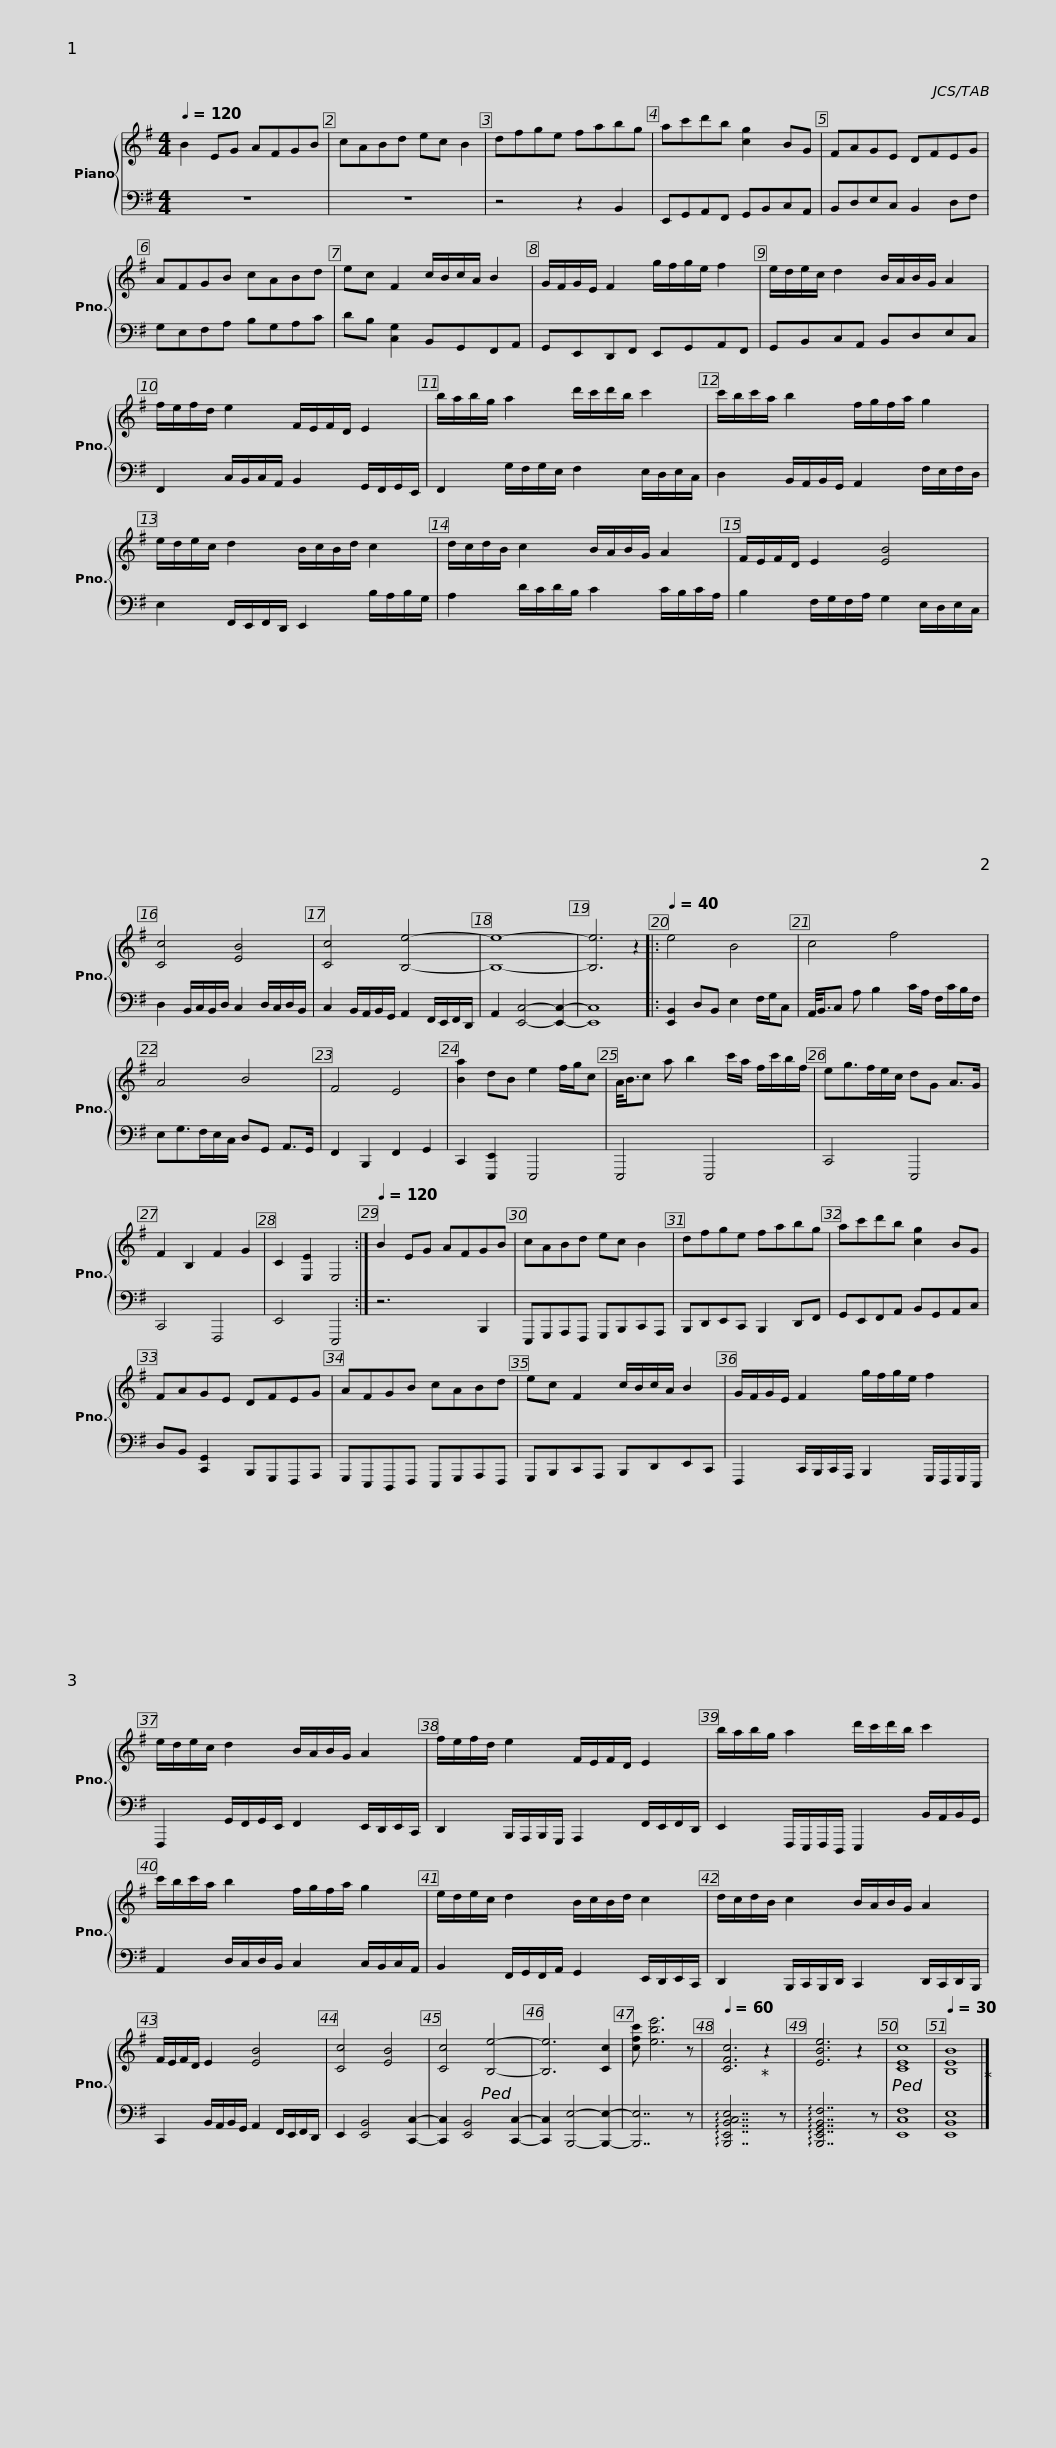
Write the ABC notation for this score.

X:1
%%score { 1 | 2 }
L:1/8
Q:1/4=120
M:4/4
I:linebreak $
K:G
V:1 treble
V:2 bass
V:1
 B2 EG AFGB | cABd ec B2 | dfge fabg | ac'd'b [cg]2 BG | FAGE DFEG |$ %5
 AFGB cABd | ec F2 c/B/c/A/ B2 | G/F/G/E/ F2 g/f/g/e/ f2 | e/d/e/c/ d2 B/A/B/G/ A2 |$ f/e/f/d/ e2 F/E/F/D/ E2 | %10
 b/a/b/g/ a2 d'/c'/d'/b/ c'2 |$ c'/b/c'/a/ b2 f/g/f/a/ g2 | e/d/e/c/ d2 B/c/B/d/ c2 |$ d/c/d/B/ c2 B/A/B/G/ A2 | F/E/F/D/ E2 [EB]4 | %15
 [Cc]4 [EB]4 |$ [Cc]4 [B,e]4- | [B,e]8- | [B,e]6 z2 |:[Q:1/4=40] e4 B4 | %20
 c4 f4 |$ A4 B4 | F4 E4 | [Ba]2 dB e2 f/g/c | A/<B/c a b2 c'/a/ f/c'/b/f/ |$ %25
 eg>fe/c/ dG A>G | F2 B,2 F2 G2 | C2 [E,E]2 E,4 :|[Q:1/4=120] B2 EG AFGB | cABd ec B2 |$ %30
 dfge fabg | ac'd'b [cg]2 BG | FAGE DFEG | AFGB cABd |$ ec F2 c/B/c/A/ B2 | %35
 G/F/G/E/ F2 g/f/g/e/ f2 |$ e/d/e/c/ d2 B/A/B/G/ A2 | f/e/f/d/ e2 F/E/F/D/ E2 |$ b/a/b/g/ a2 d'/c'/d'/b/ c'2 | c'/b/c'/a/ b2 f/g/f/a/ g2 |$ %40
 e/d/e/c/ d2 B/c/B/d/ c2 | d/c/d/B/ c2 B/A/B/G/ A2 |$ F/E/F/D/ E2 [EB]4 | [Cc]4 [EB]4 | [Cc]4!ped! [B,e]4- | %45
 [B,e]6 [Cc]2 | [cfc'] [ebe']6 z |[Q:1/4=60] [CFc]6!ped-up! z2 | [EBe]6 z2 |!ped! [CEc]8 |$ %50
[Q:1/4=30] [B,EB]8!ped-up! |] %51
V:2
 z8 | z8 | z4 z2 B,,2 | E,,G,,A,,F,, G,,B,,C,A,, | B,,D,E,C, B,,2 D,F, |$ %5
 G,E,F,A, B,G,A,C | DB, [C,G,]2 B,,G,,F,,A,, | G,,E,,D,,F,, E,,G,,A,,F,, | G,,B,,C,A,, B,,D,E,C, |$ F,,2 C,/B,,/C,/A,,/ B,,2 G,,/F,,/G,,/E,,/ | %10
 F,,2 G,/F,/G,/E,/ F,2 E,/D,/E,/C,/ |$ D,2 B,,/A,,/B,,/G,,/ A,,2 F,/E,/F,/D,/ | E,2 F,,/E,,/F,,/D,,/ E,,2 B,/A,/B,/G,/ |$ A,2 D/C/D/B,/ C2 C/B,/C/A,/ | B,2 F,/G,/F,/A,/ G,2 E,/D,/E,/C,/ | %15
 D,2 B,,/C,/B,,/D,/ C,2 D,/C,/D,/B,,/ |$ C,2 B,,/A,,/B,,/G,,/ A,,2 F,,/E,,/F,,/D,,/ | A,,2 [E,,C,]4- [E,,C,]2- | [E,,C,]8 |: [E,,B,,]2 D,B,, E,2 F,/G,/C, | %20
 A,,/<B,,/C, A, B,2 C/A,/ F,/C/B,/F,/ |$ E,G,>F,E,/C,/ D,G,, A,,>G,, | F,,2 B,,,2 F,,2 G,,2 | C,,2 [E,,,E,,]2 E,,,4 | E,,,4 E,,,4 |$ %25
 C,,4 E,,,4 | C,,4 F,,,4 | E,,4 E,,,4 :| z6 B,,,2 | E,,,G,,,A,,,F,,, G,,,B,,,C,,A,,, |$ %30
 B,,,D,,E,,C,, B,,,2 D,,F,, | G,,E,,F,,A,, B,,G,,A,,C, | D,B,, [C,,G,,]2 B,,,G,,,F,,,A,,, | G,,,E,,,D,,,F,,, E,,,G,,,A,,,F,,, |$ G,,,B,,,C,,A,,, B,,,D,,E,,C,, | %35
 F,,,2 C,,/B,,,/C,,/A,,,/ B,,,2 G,,,/F,,,/G,,,/E,,,/ |$ F,,,2 G,,/F,,/G,,/E,,/ F,,2 E,,/D,,/E,,/C,,/ | D,,2 B,,,/A,,,/B,,,/G,,,/ A,,,2 F,,/E,,/F,,/D,,/ |$ E,,2 F,,,/E,,,/F,,,/D,,,/ E,,,2 B,,/A,,/B,,/G,,/ | A,,2 D,/C,/D,/B,,/ C,2 C,/B,,/C,/A,,/ |$ %40
 B,,2 F,,/G,,/F,,/A,,/ G,,2 E,,/D,,/E,,/C,,/ | D,,2 B,,,/C,,/B,,,/D,,/ C,,2 D,,/C,,/D,,/B,,,/ |$ C,,2 B,,/A,,/B,,/G,,/ A,,2 F,,/E,,/F,,/D,,/ | E,,2 [E,,B,,]4 [C,,C,]2- | [C,,C,]2 [E,,B,,]4 [C,,C,]2- | %45
 [C,,C,]2 [B,,,E,]4- [B,,,E,]2- | [B,,,E,]7 z | !arpeggio![B,,,E,,B,,C,E,]7 z | !arpeggio![B,,,E,,G,,B,,F,]7 z | [E,,C,F,]8 |$ %50
 [E,,B,,E,]8 |] %51
